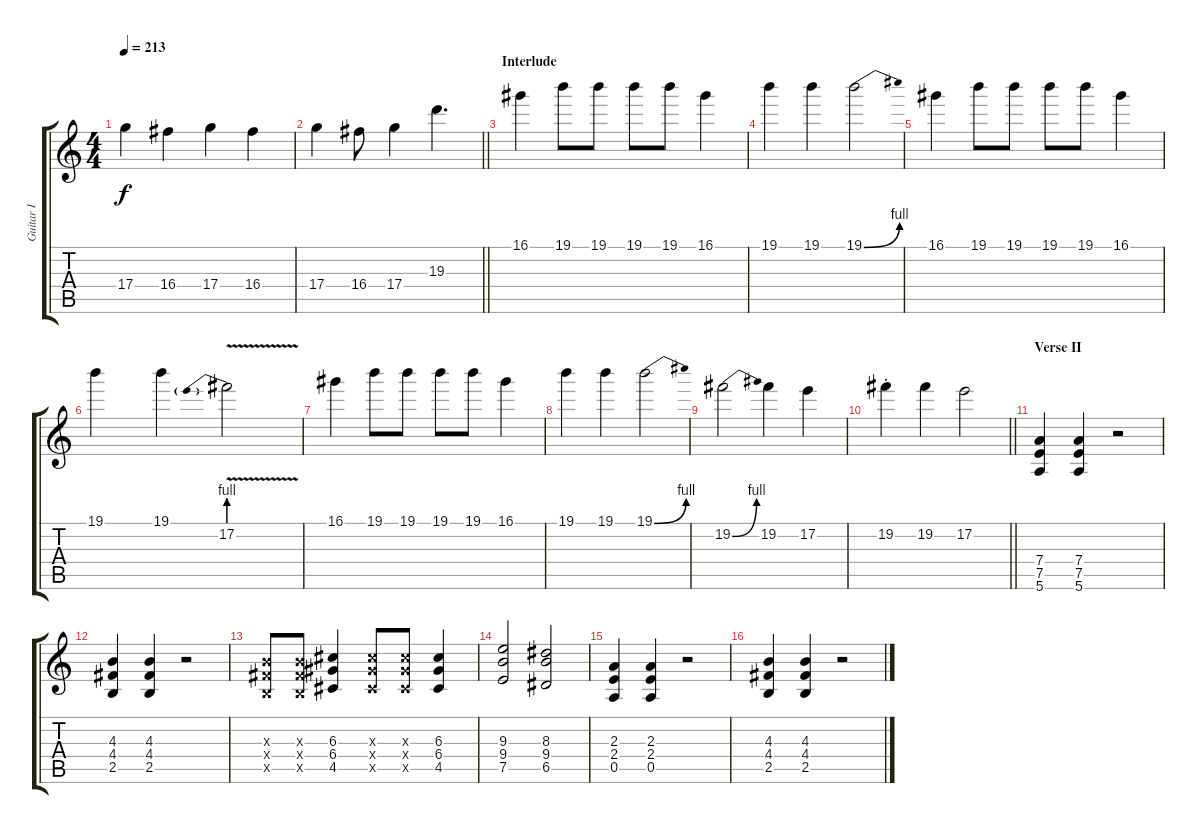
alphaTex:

\track ("Guitar I" "Guitar I") {instrument overdrivenguitar}
\staff {score tabs}
\tuning (E4 B3 G3 D3 A2 E2) {hide}
\ts (4 4)
\tempo 213
\clef g2
\ks c
17.4.4{dy f} 16.4.4 17.4.4 16.4.4 |
\barLineRight lightlight
17.4.4 16.4.8 17.4.4 19.3.4{d} |
\section ("" "Interlude")
16.1.4 19.1.8 19.1.8 19.1.8 19.1.8 16.1.4 |
19.1.4 19.1.4 19.1{be (bend 0 0 60 4)}.2 |
16.1.4 19.1.8 19.1.8 19.1.8 19.1.8 16.1.4 |
19.1.4 19.1.4 17.2{be (prebend 0 4 60 4) v}.2 |
16.1.4 19.1.8 19.1.8 19.1.8 19.1.8 16.1.4 |
19.1.4 19.1.4 19.1{be (bend 0 0 60 4)}.2 |
19.2{be (bend 0 0 60 4)}.2 19.2.4 17.2.4 |
\barLineRight lightlight
19.2{st}.4 19.2.4 17.2.2 |
\section ("" "Verse II")
(7.4 7.5 5.6).4 (7.4 7.5 5.6).4 r.2 |
(4.3 4.4 2.5).4 (4.3 4.4 2.5).4 r.2 |
(4.3{x} 4.4{x} 2.5{x}).8 (4.3{x} 4.4{x} 2.5{x}).8 (6.3 6.4 4.5).4 (6.3{x} 6.4{x} 4.5{x}).8 (6.3{x} 6.4{x} 4.5{x}).8 (6.3 6.4 4.5).4 |
(9.3 9.4 7.5).2 (8.3 9.4 6.5).2 |
(2.3 2.4 0.5).4 (2.3 2.4 0.5).4 r.2 |
(4.3 4.4 2.5).4 (4.3 4.4 2.5).4 r.2
